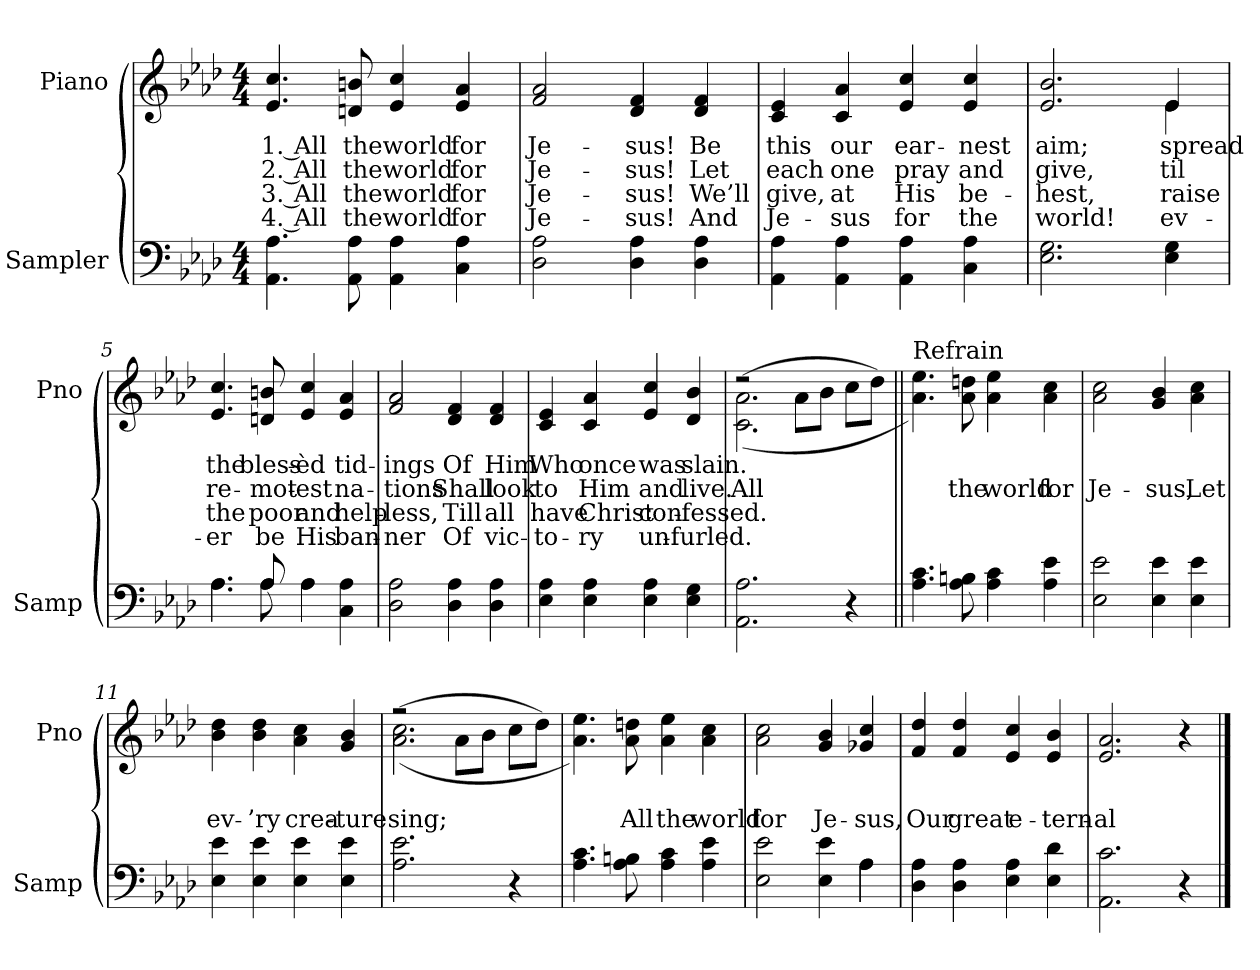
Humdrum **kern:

**kern	**kern	**text	**text	**text	**text
*part2	*part1	*part1	*part1	*part1	*part1
*staff2	*staff1	*staff1	*staff1	*staff1	*staff1
*I"Sampler	*I"Piano	*	*	*	*
*I'Samp	*I'Pno	*	*	*	*
*clefF4	*clefG2	*	*	*	*
*k[b-e-a-d-]	*k[b-e-a-d-]	*	*	*	*
*A-:	*A-:	*	*	*	*
*M4/4	*M4/4	*	*	*	*
=1	=1	=1	=1	=1	=1
4.AA- 4.A-	4.e- 4.cc	1. All	2. All	3. All	4. All
8AA- 8A-	8dn 8bn	the	the	the	the
4AA- 4A-	4e- 4cc	world	world	world	world
4C 4A-	4e- 4a-	for	for	for	for
=2	=2	=2	=2	=2	=2
2D- 2A-	2f 2a-	Je-	Je-	Je-	Je-
4D- 4A-	4d- 4f	-sus!	-sus!	-sus!	-sus!
4D- 4A-	4d- 4f	Be	Let	We’ll	And
=3	=3	=3	=3	=3	=3
4AA- 4A-	4c 4e-	this	each	give,	Je-
4AA- 4A-	4c 4a-	our	one	at	-sus
4AA- 4A-	4e- 4cc	ear-	pray	His	for
4C 4A-	4e- 4cc	-nest	and	be-	the
=4	=4	=4	=4	=4	=4
*	*^	*	*	*	*
2.E- 2.G	2.e- 2.b-	2.ryy	aim;	give,	-hest,	world!
4E- 4G	4e-/	4e-	spread	-til	raise	-ev-
*	*v	*v	*	*	*	*
=5	=5	=5	=5	=5	=5
*^	*	*	*	*	*
4.A-\	4.A-	4.e- 4.cc	the	re-	the	-er
8A-/	8A-	8dn 8bn	bless-	-mot-	poor	be
4A-\	4A-	4e- 4cc	-èd	-est	and	His
4C 4A-	4ryy	4e- 4a-	tid-	na-	help-	ban-
*v	*v	*	*	*	*	*
=6	=6	=6	=6	=6	=6
2D- 2A-	2f 2a-	-ings	-tions	-less,	-ner
4D- 4A-	4d- 4f	Of	Shall	Till	Of
4D- 4A-	4d- 4f	Him	look	all	vic-
=7	=7	=7	=7	=7	=7
4E- 4A-	4c 4e-	Who	to	have	-to-
4E- 4A-	4c 4a-	once	Him	Christ	-ry
4E- 4A-	4e- 4cc	was	and	con-	un-
4E- 4G	4d- 4b-	slain.	live.	-fessed.	-furled.
=8	=8	=8	=8	=8	=8
*	*^	*	*	*	*
2.AA- 2.A-	(2r	(2.c 2.a-	.	All	.	.
.	8a-\L	.	.	.	.	.
.	8b-\J	.	.	.	.	.
4r	8cc\L	4ryy	.	.	.	.
.	8dd-\J)	.	.	.	.	.
*	*v	*v	*	*	*	*
=9||	=9||	=9||	=9||	=9||	=9||
!	!LO:TX:t=Refrain	!	!	!	!
4.A- 4.c	4.a- 4.ee-)	.	.	.	.
8A- 8Bn	8a- 8ddn	.	the	.	.
4A- 4c	4a- 4ee-	.	world	.	.
4A- 4e-	4a- 4cc	.	for	.	.
=10	=10	=10	=10	=10	=10
2E- 2e-	2a- 2cc	.	Je-	.	.
4E- 4e-	4g 4b-	.	-sus,	.	.
4E- 4e-	4a- 4cc	.	Let	.	.
=11	=11	=11	=11	=11	=11
4E- 4e-	4b- 4dd-	.	ev-	.	.
4E- 4e-	4b- 4dd-	.	-’ry	.	.
4E- 4e-	4a- 4cc	.	crea-	.	.
4E- 4e-	4g 4b-	.	-ture	.	.
=12	=12	=12	=12	=12	=12
*	*^	*	*	*	*
2.A- 2.e-	(2r	(2.a- 2.cc	.	sing;	.	.
.	8a-\L	.	.	.	.	.
.	8b-\J	.	.	.	.	.
4r	8cc\L	4ryy	.	.	.	.
.	8dd-\J)	.	.	.	.	.
*	*v	*v	*	*	*	*
=13	=13	=13	=13	=13	=13
4.A- 4.c	4.a- 4.ee-)	.	.	.	.
8A- 8Bn	8a- 8ddn	.	All	.	.
4A- 4c	4a- 4ee-	.	the	.	.
4A- 4e-	4a- 4cc	.	world	.	.
=14	=14	=14	=14	=14	=14
*^	*	*	*	*	*
2E- 2e-	2.ryy	2a- 2cc	.	for	.	.
4E- 4e-	.	4g 4b-	.	Je-	.	.
4A-\	4A-	4g-X 4cc	.	-sus,	.	.
*v	*v	*	*	*	*	*
=15	=15	=15	=15	=15	=15
4D- 4A-	4f 4dd-	.	Our	.	.
4D- 4A-	4f 4dd-	.	great	.	.
4E- 4A-	4e- 4cc	.	e-	.	.
4E- 4d-	4e- 4b-	.	-tern-	.	.
=16	=16	=16	=16	=16	=16
2.AA- 2.c	2.e- 2.a-	.	-al	.	.
4r	4r	.	.	.	.
==	==	==	==	==	==
*-	*-	*-	*-	*-	*-
